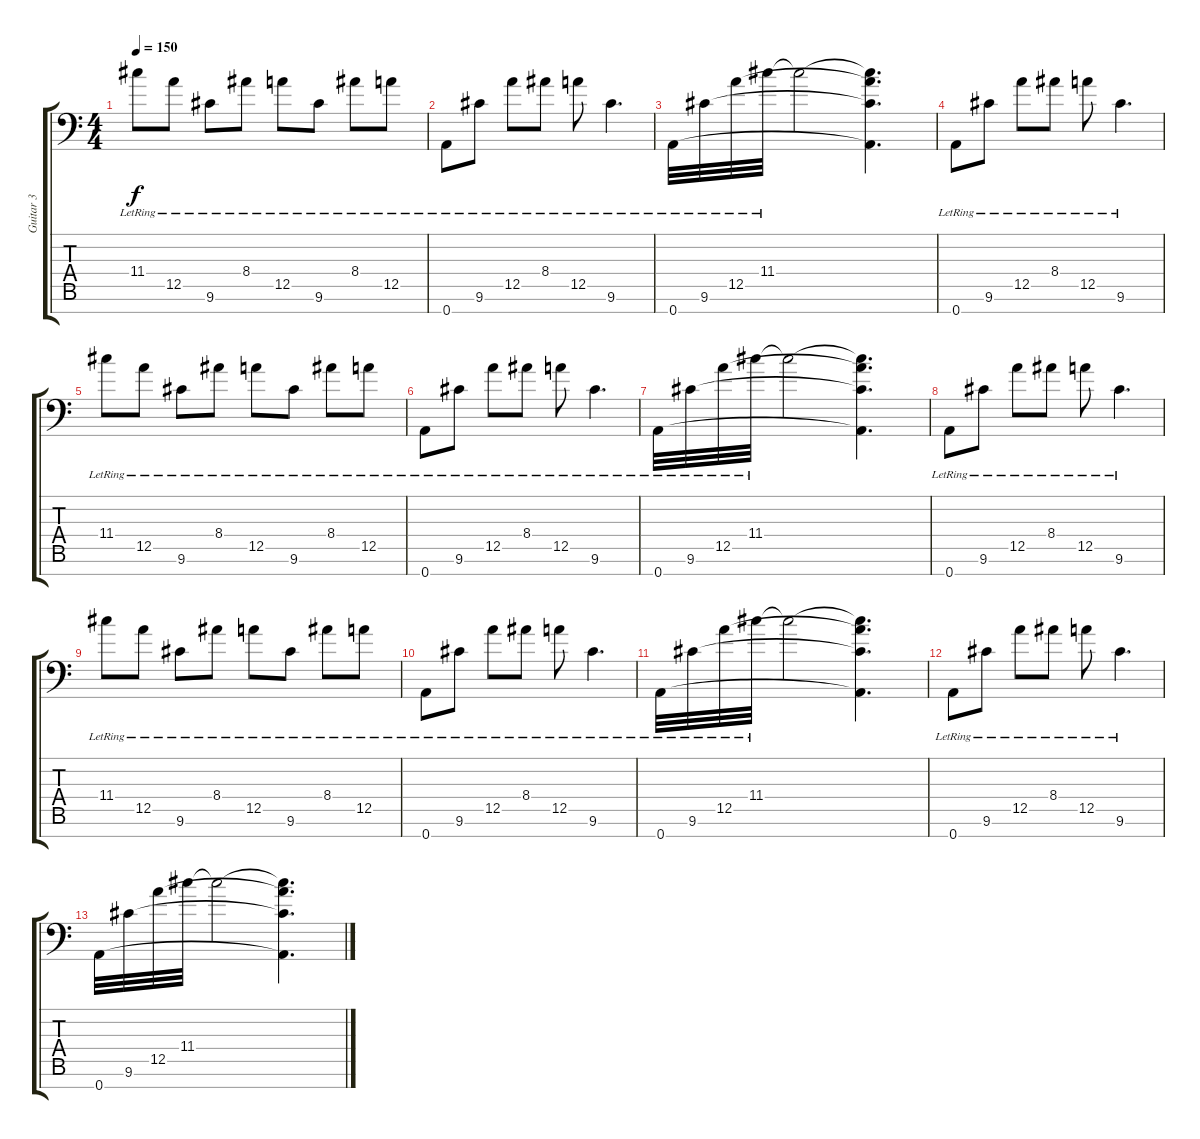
\track ("Guitar 3" "Guitar 3") {instrument overdrivenguitar}
\staff {score tabs}
\tuning (E4 B3 G3 D3 A2 E2 A1) {hide}
\ts (4 4)
\tempo 150
\clef f4
\ks c
11.4{lr}.8{dy f} 12.5{lr}.8 9.6{lr}.8 8.4{lr}.8 12.5{lr}.8 9.6{lr}.8 8.4{lr}.8 12.5{lr}.8 |
0.7{lr}.8 9.6{lr}.8 12.5{lr}.8 8.4{lr}.8 12.5{lr}.8 9.6{lr}.4{d} |
0.7{lr}.32 9.6{lr}.32 12.5{lr}.32 11.4{lr}.32 11.4{t}.2 (11.4{t} 12.5{t} 9.6{t} 0.7{t}).4{d} |
0.7{lr}.8 9.6{lr}.8 12.5{lr}.8 8.4{lr}.8 12.5{lr}.8 9.6{lr}.4{d} |
11.4{lr}.8 12.5{lr}.8 9.6{lr}.8 8.4{lr}.8 12.5{lr}.8 9.6{lr}.8 8.4{lr}.8 12.5{lr}.8 |
0.7{lr}.8 9.6{lr}.8 12.5{lr}.8 8.4{lr}.8 12.5{lr}.8 9.6{lr}.4{d} |
0.7{lr}.32 9.6{lr}.32 12.5{lr}.32 11.4{lr}.32 11.4{t}.2 (11.4{t} 12.5{t} 9.6{t} 0.7{t}).4{d} |
0.7{lr}.8 9.6{lr}.8 12.5{lr}.8 8.4{lr}.8 12.5{lr}.8 9.6{lr}.4{d} |
11.4{lr}.8 12.5{lr}.8 9.6{lr}.8 8.4{lr}.8 12.5{lr}.8 9.6{lr}.8 8.4{lr}.8 12.5{lr}.8 |
0.7{lr}.8 9.6{lr}.8 12.5{lr}.8 8.4{lr}.8 12.5{lr}.8 9.6{lr}.4{d} |
0.7{lr}.32 9.6{lr}.32 12.5{lr}.32 11.4{lr}.32 11.4{t}.2 (11.4{t} 12.5{t} 9.6{t} 0.7{t}).4{d} |
0.7{lr}.8 9.6{lr}.8 12.5{lr}.8 8.4{lr}.8 12.5{lr}.8 9.6{lr}.4{d} |
0.7.32 9.6.32 12.5.32 11.4.32 11.4{t}.2 (11.4{t} 12.5{t} 9.6{t} 0.7{t}).4{d}
